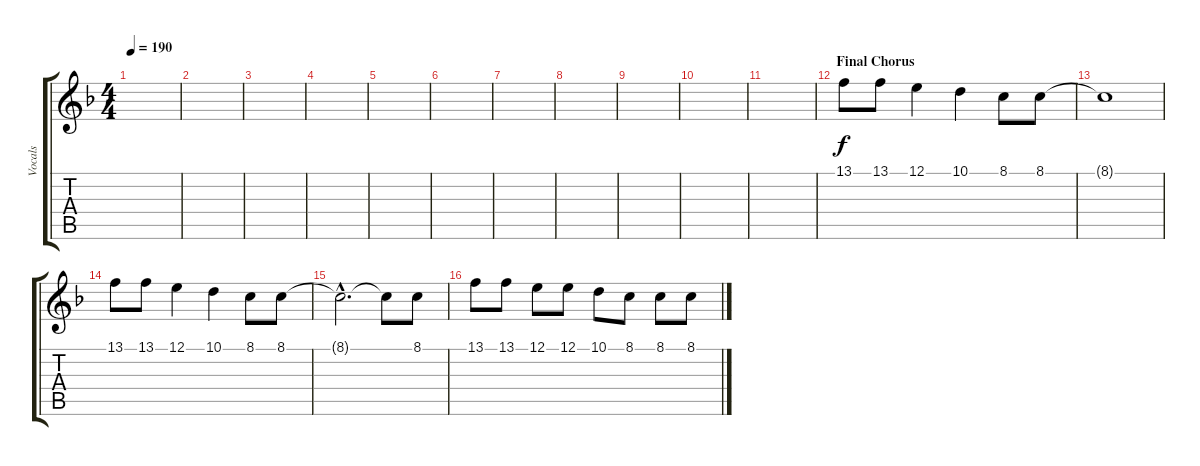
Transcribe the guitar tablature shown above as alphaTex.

\track ("Vocals" "Vocals") {instrument baritonesax}
\staff {score tabs}
\tuning (E4 B3 G3 D3 A2 E2) {hide}
\ts (4 4)
\tempo 190
\clef g2
\ks f
|
|
|
|
|
|
|
|
|
|
|
\section ("" "Final Chorus")
13.1.8 13.1.8 12.1.4 10.1.4 8.1.8 8.1.8 |
8.1{t}.1 |
13.1.8 13.1.8 12.1.4 10.1.4 8.1.8 8.1.8 |
8.1{hac t}.2{d} 8.1{t}.8 8.1.8 |
13.1.8 13.1.8 12.1.8 12.1.8 10.1.8 8.1.8 8.1.8 8.1.8
